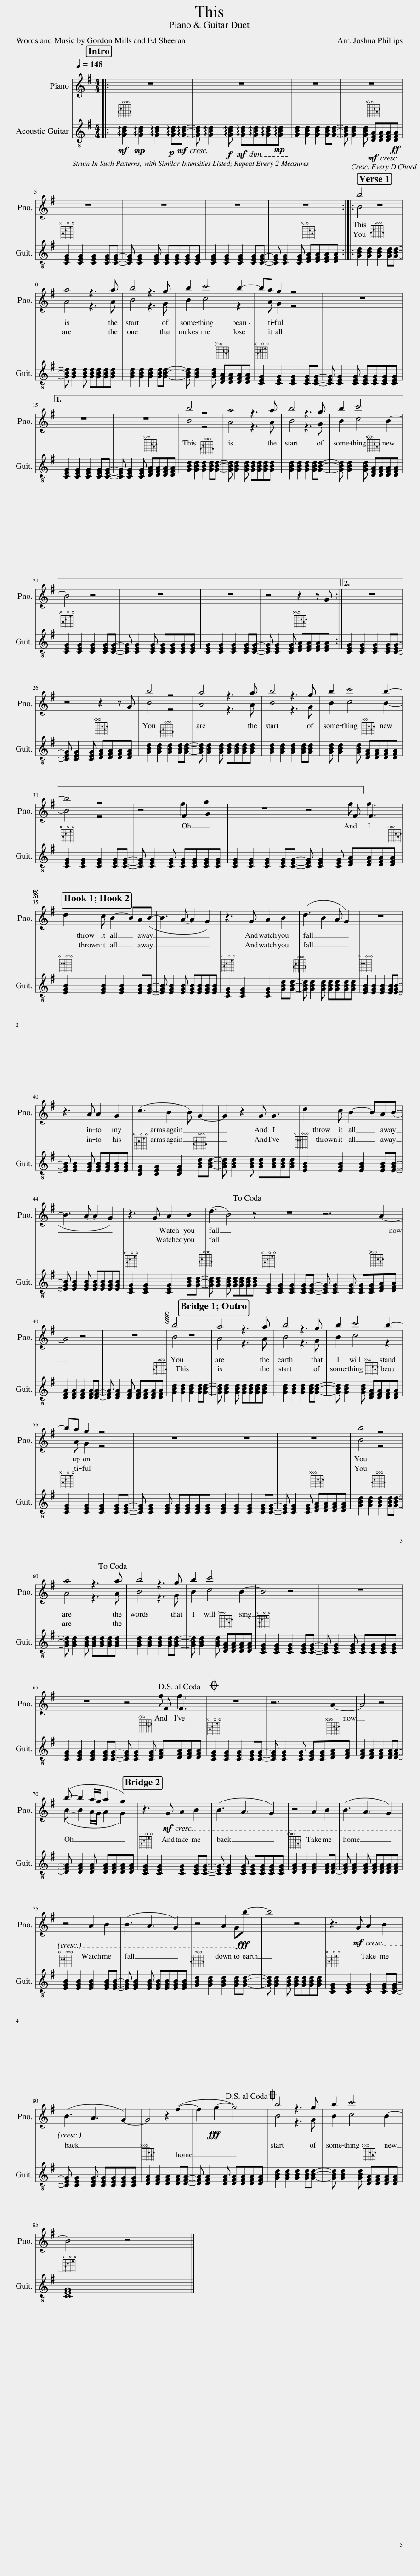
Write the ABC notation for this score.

X:1
%%score ( 1 2 ) 3
L:1/8
Q:1/4=148
M:4/4
I:linebreak $
K:G
V:1 treble
V:2 treble
V:3 treble-8
V:1
|: z8 | z8 | z8 | z8 |$ z8 | %5
 z8 | z8 | z8 ::!f!!f! b4 x4 |$ a4 z3 a | %10
 b4 z3 g | b2 c'4 b2- | ba g2 z4 | z8 |1$ z8 | %15
 z8 |!f! b4 z4 | a4 z3 a | b4 z3 g | b2 c'4 B2- |$ %20
 B4 z4 | z8 | z8 | z4 z2 z G :|2 z8 |$ %25
 z4 z2 z G |!f! b4 z4 | a4 z3 a | b4 z3 g | b2 c'4 b2- |$ %30
 b4 z4 | z4 F2 G2 | z8 | z4 F F3 ||$S d2 c B2- BA(B- | %35
 B3 A- A2 G2) | z3 G A2 B2 | (d3 B2 A G2) | z8 |$ z3 A A2 G2 | %40
 (c3 B2 B) G2- | G2 z2 G G3 | d2 c B2- BA(B- |$ B3 A- A2 G2) | z3 G A2 B2 | %45
 (d3 B4) z!dacoda! | z8 | z6 A2- |$ A4 z4 | z8 | %50
!f!!f! b4 x4 | a4 z3 a | b4 z3 g | b2 c'4 b2- |$ ba g2 z4 | %55
 z8 | z8 | z8 |!f! b4 z4 |$ a4 z3 a | %60
 b4 z3 g | b2 c'4 B2- | B4 z4 | z8 |$ z8 | %65
 z4 F F3!D.S.! |O z8 | z6 A2- | A4 z4 |$ (b- b2 a/g/ a2 g2) | %70
 z3!mf! G A2 B2 | (B3 A3 G2) | z4 A2 B2 | (B3 A3 G2) |$ z4 A2 B2 | %75
 (B3 A3 G2) | z4 A2 G!fff!b- | b4 z4 | z3!mf! G A2 B2 |$ (B3 A3 G2-) | %80
 G4 z2 (f2- | f2!fff! g2- g4) | b4 z3 g |[Q:1/4=130] b2 c'4[Q:1/4=60] B2-[Q:1/4=110][Q:1/4=90][Q:1/4=80][Q:1/4=70] |$ B4 z4 |] %85
V:2
|: x8 | x8 | x8 | x8 |$ x8 | %5
 x8 | x8 | x8 :: B4 z4 |$ A4 z3 A | %10
 B4 z3 G | B2 c4 z2 | x A G2 z4 | x8 |1$ x8 | %15
 x8 | B4 z4 | A4 z3 A | B4 z3 G | B2 c4 x2 |$ %20
 x8 | x8 | x8 | x8 :|2 x8 |$ %25
 x8 | B4 z4 | A4 z3 A | B4 z3 G | B2 c4 B2- |$ %30
 B4 z4 | x4 f2 g2 | x8 | x4 f f3 ||$ x8 | %35
 x8 | x8 | x8 | x8 |$ x8 | %40
 x8 | x8 | x8 |$ x8 | x8 | %45
 x8 | x8 | x8 |$ x8 | x8 | %50
 B4 z4 | A4 z3 A | B4 z3 G | B2 c4 z2 |$ x A G2 z4 | %55
 x8 | x8 | x8 | B4 z4 |$ A4 z3 A | %60
 B4 z3 G | B2 c4 x2 | x8 | x8 |$ x8 | %65
 x4 f f3 | x8 | x8 | x8 |$ (B- B2 A/G/ A2 G2) | %70
 x8 | x8 | x8 | x8 |$ x8 | %75
 x8 | x8 | x8 | x8 |$ x8 | %80
 x8 | x8 | B4 z3 G | B2 c4 x2 |$ x8 |] %85
V:3
|:!mf! !arpeggio![GBd]2!mp! !arpeggio![GBd]2 !arpeggio![GBd]2!p! !arpeggio![GBd]!mf!!arpeggio![GBd]- | [GBd] !arpeggio![GBd]2!f! !arpeggio![GBd]!mf! !arpeggio![GBd]!arpeggio![GBd]!arpeggio![GBd]!mp!!arpeggio![GBd] |!mf! !arpeggio![GBd]2!mp! !arpeggio![GBd]2 !arpeggio![GBd]2!p! !arpeggio![GBd]!mf!!arpeggio![GBd]- | [GBd] !arpeggio![GBd]2!f! !arpeggio![GBd]!mf! !arpeggio![DFA]!arpeggio![DFA]!arpeggio![DFA]!ff!!arpeggio![DFA] |$!mf! !arpeggio![CEG]2!mp! !arpeggio![CEG]2 !arpeggio![CEG]2!p! !arpeggio![CEG]!mf!!arpeggio![CEG]- | %5
 [CEG] !arpeggio![CEG]2!f! !arpeggio![CEG]!mf! !arpeggio![CEG]!arpeggio![CEG]!arpeggio![CEG]!mp!!arpeggio![CEG] |!mf! !arpeggio![CEG]2!mp! !arpeggio![CEG]2 !arpeggio![CEG]2!p! !arpeggio![CEG]!mf!!arpeggio![CEG]- | [CEG] !arpeggio![CEG]2!f! !arpeggio![CEG]!mf! !arpeggio![DFA]!arpeggio![DFA]!arpeggio![DFA]!ff!!arpeggio![DFA] ::!mf! !arpeggio![GBd]2!mp! !arpeggio![GBd]2 !arpeggio![GBd]2!p! !arpeggio![GBd]!mf!!arpeggio![GBd]- |$ [GBd] !arpeggio![GBd]2!f! !arpeggio![GBd]!mf! !arpeggio![GBd]!arpeggio![GBd]!arpeggio![GBd]!mp!!arpeggio![GBd] | %10
!mf! !arpeggio![GBd]2!mp! !arpeggio![GBd]2 !arpeggio![GBd]2!p! !arpeggio![GBd]!mf!!arpeggio![GBd]- | [GBd] !arpeggio![GBd]2!f! !arpeggio![GBd]!mf! !arpeggio![DFA]!arpeggio![DFA]!arpeggio![DFA]!ff!!arpeggio![DFA] |!mf! !arpeggio![CEG]2!mp! !arpeggio![CEG]2 !arpeggio![CEG]2!p! !arpeggio![CEG]!mf!!arpeggio![CEG]- | [CEG] !arpeggio![CEG]2!f! !arpeggio![CEG]!mf! !arpeggio![CEG]!arpeggio![CEG]!arpeggio![CEG]!mp!!arpeggio![CEG] |1$!mf! !arpeggio![CEG]2!mp! !arpeggio![CEG]2 !arpeggio![CEG]2!p! !arpeggio![CEG]!mf!!arpeggio![CEG]- | %15
 [CEG] !arpeggio![CEG]2!f! !arpeggio![CEG]!mf! !arpeggio![DFA]!arpeggio![DFA]!arpeggio![DFA]!ff!!arpeggio![DFA] |!mf! !arpeggio![GBd]2!mp! !arpeggio![GBd]2 !arpeggio![GBd]2!p! !arpeggio![GBd]!mf!!arpeggio![GBd]- | [GBd] !arpeggio![GBd]2!f! !arpeggio![GBd]!mf! !arpeggio![GBd]!arpeggio![GBd]!arpeggio![GBd]!mp!!arpeggio![GBd] |!mf! !arpeggio![GBd]2!mp! !arpeggio![GBd]2 !arpeggio![GBd]2!p! !arpeggio![GBd]!mf!!arpeggio![GBd]- | [GBd] !arpeggio![GBd]2!f! !arpeggio![GBd]!mf! !arpeggio![DFA]!arpeggio![DFA]!arpeggio![DFA]!ff!!arpeggio![DFA] |$ %20
!mf! !arpeggio![CEG]2!mp! !arpeggio![CEG]2 !arpeggio![CEG]2!p! !arpeggio![CEG]!mf!!arpeggio![CEG]- | [CEG] !arpeggio![CEG]2!f! !arpeggio![CEG]!mf! !arpeggio![CEG]!arpeggio![CEG]!arpeggio![CEG]!mp!!arpeggio![CEG] |!mf! !arpeggio![CEG]2!mp! !arpeggio![CEG]2 !arpeggio![CEG]2!p! !arpeggio![CEG]!mf!!arpeggio![CEG]- | [CEG] !arpeggio![CEG]2!f! !arpeggio![CEG]!mf! !arpeggio![DFA]!arpeggio![DFA]!arpeggio![DFA]!ff!!arpeggio![DFA] :|2!mf! !arpeggio![CEG]2!mp! !arpeggio![CEG]2 !arpeggio![CEG]2!p! !arpeggio![CEG]!mf!!arpeggio![CEG]- |$ %25
 [CEG] !arpeggio![CEG]2!f! !arpeggio![CEG]!mf! !arpeggio![DFA]!arpeggio![DFA]!arpeggio![DFA]!ff!!arpeggio![DFA] |!mf! !arpeggio![GBd]2!mp! !arpeggio![GBd]2 !arpeggio![GBd]2!p! !arpeggio![GBd]!mf!!arpeggio![GBd]- | [GBd] !arpeggio![GBd]2!f! !arpeggio![GBd]!mf! !arpeggio![GBd]!arpeggio![GBd]!arpeggio![GBd]!mp!!arpeggio![GBd] |!mf! !arpeggio![GBd]2!mp! !arpeggio![GBd]2 !arpeggio![GBd]2!p! !arpeggio![GBd]!mf!!arpeggio![GBd] | [GBd] !arpeggio![GBd]2!f! !arpeggio![GBd]!mf! !arpeggio![DFA]!arpeggio![DFA]!arpeggio![DFA]!ff!!arpeggio![DFA] |$ %30
!mf! !arpeggio![CEG]2!mp! !arpeggio![CEG]2 !arpeggio![CEG]2!p! !arpeggio![CEG]!mf!!arpeggio![CEG]- | [CEG] !arpeggio![CEG]2!f! !arpeggio![CEG]!mf! !arpeggio![CEG]!arpeggio![CEG]!arpeggio![CEG]!mp!!arpeggio![CEG] |!mf! !arpeggio![CEG]2!mp! !arpeggio![CEG]2 !arpeggio![CEG]2!p! !arpeggio![CEG]!mf!!arpeggio![CEG]- | [CEG] !arpeggio![CEG]2!f! !arpeggio![CEG]!mf! !arpeggio![DFA]!arpeggio![DFA]!arpeggio![DFA]!ff!!arpeggio![DFA] ||$!mf! !arpeggio![EGB]2!mp! !arpeggio![EGB]2 !arpeggio![EGB]2!p! !arpeggio![EGB]!mf!!arpeggio![EGB]- | %35
 [EGB] !arpeggio![EGB]2!f! !arpeggio![EGB]!mf! !arpeggio![EGB]!arpeggio![EGB]!arpeggio![EGB]!mp!!arpeggio![EGB] |!mf! !arpeggio![CEG]2!mp! !arpeggio![CEG]2 !arpeggio![CEG]2!p! !arpeggio![GBd]!mf!!arpeggio![GBd]- | [GBd] !arpeggio![GBd]2!f! !arpeggio![GBd]!mf! !arpeggio![GBd]!arpeggio![GBd]!arpeggio![GBd]!mp!!arpeggio![GBd] |!mf!!mf!!mf! !arpeggio![EGB]2!mp!!mp!!mp! !arpeggio![EGB]2 !arpeggio![EGB]2!p!!p!!p! !arpeggio![EGB]!mf!!mf!!mf!!arpeggio![EGB]- |$ [EGB] !arpeggio![EGB]2!f!!f!!f! !arpeggio![EGB]!mf!!mf!!mf! !arpeggio![EGB]!arpeggio![EGB]!arpeggio![EGB]!mp!!mp!!mp!!arpeggio![EGB] | %40
!mf!!mf! !arpeggio![CEG]2!mp!!mp! !arpeggio![CEG]2 !arpeggio![CEG]2!p!!p! !arpeggio![GBd]!mf!!mf!!arpeggio![GBd]- | [GBd] !arpeggio![GBd]2!f!!f! !arpeggio![GBd]!mf! !arpeggio![GBd]!arpeggio![GBd]!arpeggio![GBd]!mp!!arpeggio![GBd] |!mf!!mf!!mf! !arpeggio![EGB]2!mp!!mp!!mp! !arpeggio![EGB]2 !arpeggio![EGB]2!p!!p!!p! !arpeggio![EGB]!mf!!mf!!mf!!arpeggio![EGB]- |$ [EGB] !arpeggio![EGB]2!f!!f!!f! !arpeggio![EGB]!mf!!mf!!mf! !arpeggio![EGB]!arpeggio![EGB]!arpeggio![EGB]!mp!!mp!!mp!!arpeggio![EGB] |!mf!!mf! !arpeggio![CEG]2!mp!!mp! !arpeggio![CEG]2 !arpeggio![CEG]2!p!!p! !arpeggio![GBd]!mf!!mf!!arpeggio![GBd]- | %45
 [GBd] !arpeggio![GBd]2!f!!f! !arpeggio![GBd]!mf! !arpeggio![GBd]!arpeggio![GBd]!arpeggio![GBd]!mp!!arpeggio![GBd] |!mf! !arpeggio![CEG]2!mp! !arpeggio![CEG]2 !arpeggio![CEG]2!p! !arpeggio![CEG]!mf!!arpeggio![CEG]- | [CEG] !arpeggio![CEG]2!f! !arpeggio![CEG]!mf! !arpeggio![CEG]!arpeggio![CEG]!arpeggio![DFA]!mp!!arpeggio![DFA] |$!mf! !arpeggio![DFA]2!mp! !arpeggio![DFA]2 !arpeggio![DFA]2!p! !arpeggio![DFA]!mf!!arpeggio![DFA]- | [DFA] !arpeggio![DFA]2!f! !arpeggio![DFA]!mf! !arpeggio![DFA]!arpeggio![DFA]!arpeggio![DFA]!ff!!arpeggio![DFA] | %50
!mf! !arpeggio![GBd]2!mp! !arpeggio![GBd]2 !arpeggio![GBd]2!p! !arpeggio![GBd]!mf!!arpeggio![GBd]- | [GBd] !arpeggio![GBd]2!f! !arpeggio![GBd]!mf! !arpeggio![GBd]!arpeggio![GBd]!arpeggio![GBd]!mp!!arpeggio![GBd] |!mf! !arpeggio![GBd]2!mp! !arpeggio![GBd]2 !arpeggio![GBd]2!p! !arpeggio![GBd]!mf!!arpeggio![GBd]- | [GBd] !arpeggio![GBd]2!f! !arpeggio![GBd]!mf! !arpeggio![DFA]!arpeggio![DFA]!arpeggio![DFA]!ff!!arpeggio![DFA] |$!mf! !arpeggio![CEG]2!mp! !arpeggio![CEG]2 !arpeggio![CEG]2!p! !arpeggio![CEG]!mf!!arpeggio![CEG]- | %55
 [CEG] !arpeggio![CEG]2!f! !arpeggio![CEG]!mf! !arpeggio![CEG]!arpeggio![CEG]!arpeggio![CEG]!mp!!arpeggio![CEG] |!mf! !arpeggio![CEG]2!mp! !arpeggio![CEG]2 !arpeggio![CEG]2!p! !arpeggio![CEG]!mf!!arpeggio![CEG]- | [CEG] !arpeggio![CEG]2!f! !arpeggio![CEG]!mf! !arpeggio![DFA]!arpeggio![DFA]!arpeggio![DFA]!ff!!arpeggio![DFA] |!mf! !arpeggio![GBd]2!mp! !arpeggio![GBd]2 !arpeggio![GBd]2!p! !arpeggio![GBd]!mf!!arpeggio![GBd]- |$ [GBd] !arpeggio![GBd]2!f! !arpeggio![GBd]!mf! !arpeggio![GBd]!arpeggio![GBd]!arpeggio![GBd]!mp!!arpeggio![GBd] | %60
!mf! !arpeggio![GBd]2!mp! !arpeggio![GBd]2 !arpeggio![GBd]2!p! !arpeggio![GBd]!mf!!arpeggio![GBd]- | [GBd] !arpeggio![GBd]2!f! !arpeggio![GBd]!mf! !arpeggio![DFA]!arpeggio![DFA]!arpeggio![DFA]!ff!!arpeggio![DFA] |!mf! !arpeggio![CEG]2!mp! !arpeggio![CEG]2 !arpeggio![CEG]2!p! !arpeggio![CEG]!mf!!arpeggio![CEG]- | [CEG] !arpeggio![CEG]2!f! !arpeggio![CEG]!mf! !arpeggio![CEG]!arpeggio![CEG]!arpeggio![CEG]!mp!!arpeggio![CEG] |$!mf! !arpeggio![CEG]2!mp! !arpeggio![CEG]2 !arpeggio![CEG]2!p! !arpeggio![CEG]!mf!!arpeggio![CEG]- | %65
 [CEG] !arpeggio![CEG]2!f! !arpeggio![CEG]!mf! !arpeggio![DFA]!arpeggio![DFA]!arpeggio![DFA]!ff!!arpeggio![DFA] |!mf! !arpeggio![CEG]2!mp! !arpeggio![CEG]2 !arpeggio![CEG]2!p! !arpeggio![CEG]!mf!!arpeggio![CEG]- | [CEG] !arpeggio![CEG]2!f! !arpeggio![CEG]!mf! !arpeggio![CEG]!arpeggio![CEG]!arpeggio![DFA]!mp!!arpeggio![DFA] |!mf! !arpeggio![DFA]2!mp! !arpeggio![DFA]2 !arpeggio![DFA]2!p! !arpeggio![DFA]!mf!!arpeggio![DFA]- |$ [DFA] !arpeggio![DFA]2!f! !arpeggio![DFA]!mf! !arpeggio![DFA]!arpeggio![DFA]!arpeggio![DFA]!ff!!arpeggio![DFA] | %70
!mf! !arpeggio![CEG]2!mp! !arpeggio![CEG]2 !arpeggio![CEG]2!p! !arpeggio![CEG]!mf!!arpeggio![CEG]- | [CEG] !arpeggio![CEG]2!f! !arpeggio![CEG]!mf! !arpeggio![CEG]!arpeggio![CEG]!arpeggio![CEG]!mp!!arpeggio![CEG] |!mf! !arpeggio![DFA]2!mp! !arpeggio![DFA]2 !arpeggio![DFA]2!p! !arpeggio![DFA]!mf!!arpeggio![DFA]- | [DFA] !arpeggio![DFA]2!f! !arpeggio![DFA]!mf! !arpeggio![DFA]!arpeggio![DFA]!arpeggio![DFA]!mp!!arpeggio![DFA] |$!mf! !arpeggio![EGB]2!mp! !arpeggio![EGB]2 !arpeggio![EGB]2!p! !arpeggio![EGB]!mf!!arpeggio![EGB]- | %75
 [EGB] !arpeggio![EGB]2!f! !arpeggio![EGB]!mf! !arpeggio![EGB]!arpeggio![EGB]!arpeggio![EGB]!mp!!arpeggio![EGB] |!mf! !arpeggio![GBd]2!mp! !arpeggio![GBd]2 !arpeggio![GBd]2!p! !arpeggio![GBd]!mf!!arpeggio![GBd]- | [GBd] !arpeggio![GBd]2!f! !arpeggio![GBd]!mf! !arpeggio![GBd]!arpeggio![GBd]!arpeggio![GBd]!mp!!arpeggio![GBd] |!mf! !arpeggio![CEG]2!mp! !arpeggio![CEG]2 !arpeggio![CEG]2!p! !arpeggio![CEG]!mf!!arpeggio![CEG]- |$ [CEG] !arpeggio![CEG]2!f! !arpeggio![CEG]!mf! !arpeggio![CEG]!arpeggio![CEG]!arpeggio![CEG]!mp!!arpeggio![CEG] | %80
!mf! !arpeggio![DFA]2!mp! !arpeggio![DFA]2 !arpeggio![DFA]2!p! !arpeggio![DFA]!mf!!arpeggio![DFA]- | [DFA] !arpeggio![DFA]2!f! !arpeggio![DFA]!mf! !arpeggio![DFA]!arpeggio![DFA]!arpeggio![DFA]!mp!!arpeggio![DFA] |!mf! !arpeggio![GBd]2!mp! !arpeggio![GBd]2 !arpeggio![GBd]2!p! !arpeggio![GBd]!mf!!arpeggio![GBd]- | [GBd] !arpeggio![GBd]2!f! !arpeggio![GBd]!mf! !arpeggio![DFA]!arpeggio![DFA]!arpeggio![DFA]!ff!!arpeggio![DFA] |$!mf! !arpeggio![CEG]8!mp!!p!!mf! |] %85
